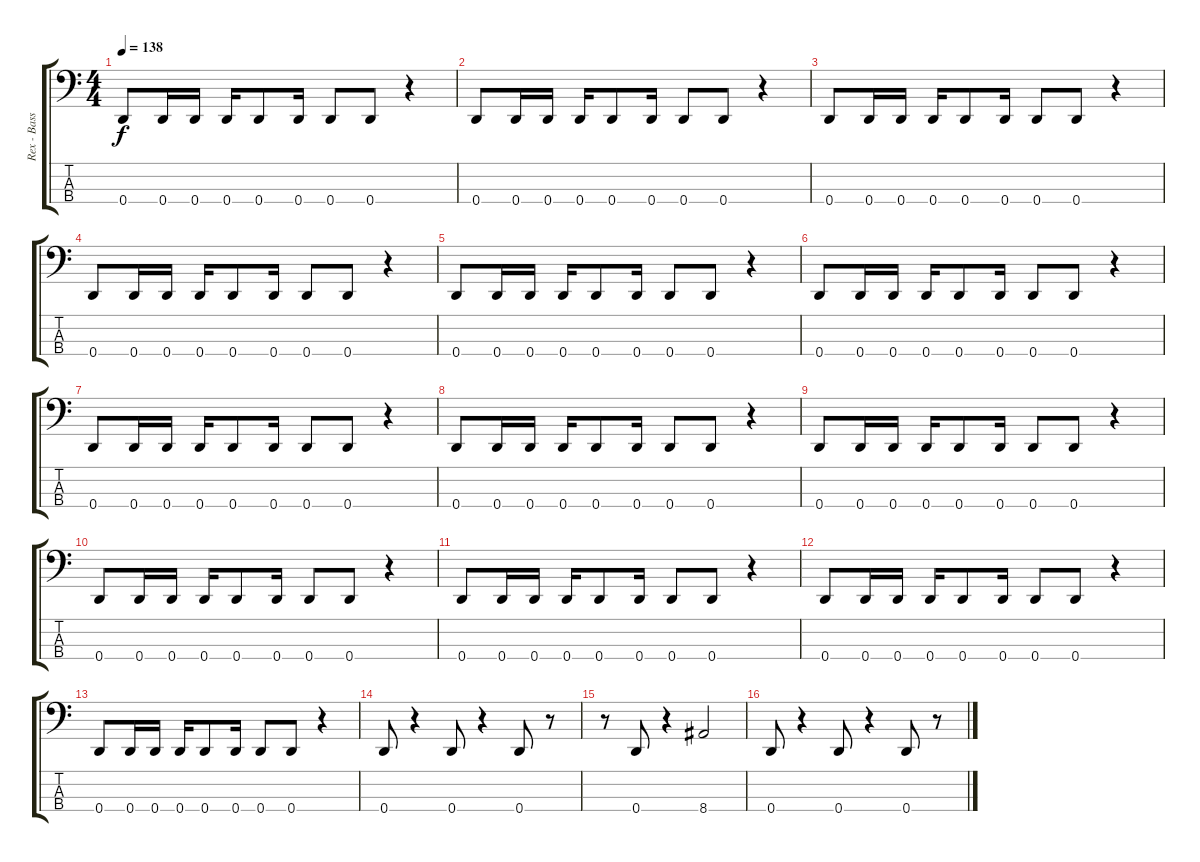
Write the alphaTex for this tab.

\track ("Rex - Bass" "Rex - Bass") {instrument electricbasspick}
\staff {score tabs}
\tuning (F2 C2 G1 D1) {hide}
\ts (4 4)
\tempo 138
\clef f4
\ks c
0.4.8{dy f} 0.4.16 0.4.16 0.4.16 0.4.8 0.4.16 0.4.8 0.4.8 r.4 |
0.4.8 0.4.16 0.4.16 0.4.16 0.4.8 0.4.16 0.4.8 0.4.8 r.4 |
0.4.8 0.4.16 0.4.16 0.4.16 0.4.8 0.4.16 0.4.8 0.4.8 r.4 |
0.4.8 0.4.16 0.4.16 0.4.16 0.4.8 0.4.16 0.4.8 0.4.8 r.4 |
0.4.8 0.4.16 0.4.16 0.4.16 0.4.8 0.4.16 0.4.8 0.4.8 r.4 |
0.4.8 0.4.16 0.4.16 0.4.16 0.4.8 0.4.16 0.4.8 0.4.8 r.4 |
0.4.8 0.4.16 0.4.16 0.4.16 0.4.8 0.4.16 0.4.8 0.4.8 r.4 |
0.4.8 0.4.16 0.4.16 0.4.16 0.4.8 0.4.16 0.4.8 0.4.8 r.4 |
0.4.8 0.4.16 0.4.16 0.4.16 0.4.8 0.4.16 0.4.8 0.4.8 r.4 |
0.4.8 0.4.16 0.4.16 0.4.16 0.4.8 0.4.16 0.4.8 0.4.8 r.4 |
0.4.8 0.4.16 0.4.16 0.4.16 0.4.8 0.4.16 0.4.8 0.4.8 r.4 |
0.4.8 0.4.16 0.4.16 0.4.16 0.4.8 0.4.16 0.4.8 0.4.8 r.4 |
0.4.8 0.4.16 0.4.16 0.4.16 0.4.8 0.4.16 0.4.8 0.4.8 r.4 |
0.4.8 r.4 0.4.8 r.4 0.4.8 r.8 |
r.8 0.4.8 r.4 8.4.2 |
0.4.8 r.4 0.4.8 r.4 0.4.8 r.8
